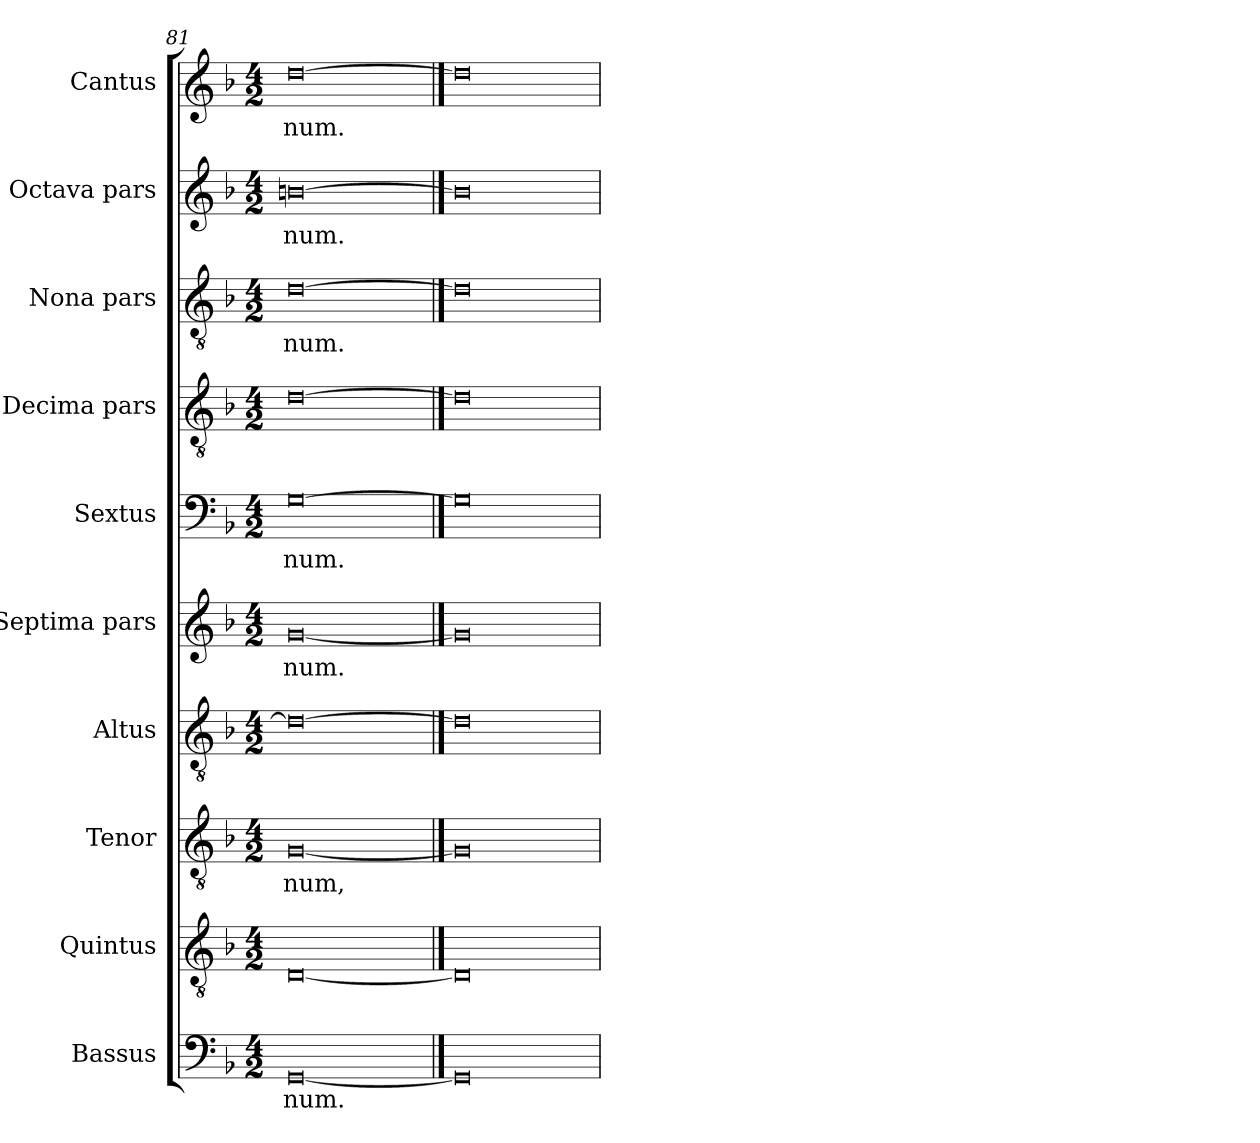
**kern	**text	**kern	**text	**kern	**text	**kern	**text	**kern	**text	**kern	**text	**kern	**text	**kern	**text	**kern	**text	**kern	**text
*part10	*part10	*part9	*part9	*part8	*part8	*part7	*part7	*part6	*part6	*part5	*part5	*part4	*part4	*part3	*part3	*part2	*part2	*part1	*part1
*staff10	*staff10	*staff9	*staff9	*staff8	*staff8	*staff7	*staff7	*staff6	*staff6	*staff5	*staff5	*staff4	*staff4	*staff3	*staff3	*staff2	*staff2	*staff1	*staff1
*I"Bassus	*	*I"Quintus	*	*I"Tenor	*	*I"Altus	*	*I"Septima pars	*	*I"Sextus	*	*I"Decima pars	*	*I"Nona pars	*	*I"Octava pars	*	*I"Cantus	*
*I'B.	*	*	*	*I'T.	*	*I'A.	*	*	*	*	*	*	*	*	*	*	*	*I'C.	*
*clefF4	*	*clefGv2	*	*clefGv2	*	*clefGv2	*	*clefG2	*	*clefF4	*	*clefGv2	*	*clefGv2	*	*clefG2	*	*clefG2	*
*	*	*ITrd7c12	*	*ITrd7c12	*	*ITrd7c12	*	*	*	*	*	*ITrd7c12	*	*ITrd7c12	*	*	*	*	*
*k[b-]	*	*k[b-]	*	*k[b-]	*	*k[b-]	*	*k[b-]	*	*k[b-]	*	*k[b-]	*	*k[b-]	*	*k[b-]	*	*k[b-]	*
*d:	*	*d:	*	*d:	*	*d:	*	*d:	*	*d:	*	*d:	*	*d:	*	*d:	*	*d:	*
*M4/2	*	*M4/2	*	*M4/2	*	*M4/2	*	*M4/2	*	*M4/2	*	*M4/2	*	*M4/2	*	*M4/2	*	*M4/2	*
=81	=81	=81	=81	=81	=81	=81	=81	=81	=81	=81	=81	=81	=81	=81	=81	=81	=81	=81	=81
!	!LO:LY:b	!	!	!	!LO:LY:b	!	!	!	!LO:LY:b	!	!LO:LY:b	!	!	!	!LO:LY:b	!	!LO:LY:b	!	!LO:LY:b
[0GG	-num.	[0DD	.	[0GG	-num,	0D_	.	[0g	-num.	[0G	-num.	[0D	.	[0D	-num.	[0bn	-num.	[0dd	-num.
==82	==82	==82	==82	==82	==82	==82	==82	==82	==82	==82	==82	==82	==82	==82	==82	==82	==82	==82	==82
0GG]	.	0DD]	.	0GG]	.	0D]	.	0g]	.	0G]	.	0D]	.	0D]	.	0b]	.	0dd]	.
=	=	=	=	=	=	=	=	=	=	=	=	=	=	=	=	=	=	=	=
*-	*-	*-	*-	*-	*-	*-	*-	*-	*-	*-	*-	*-	*-	*-	*-	*-	*-	*-	*-
